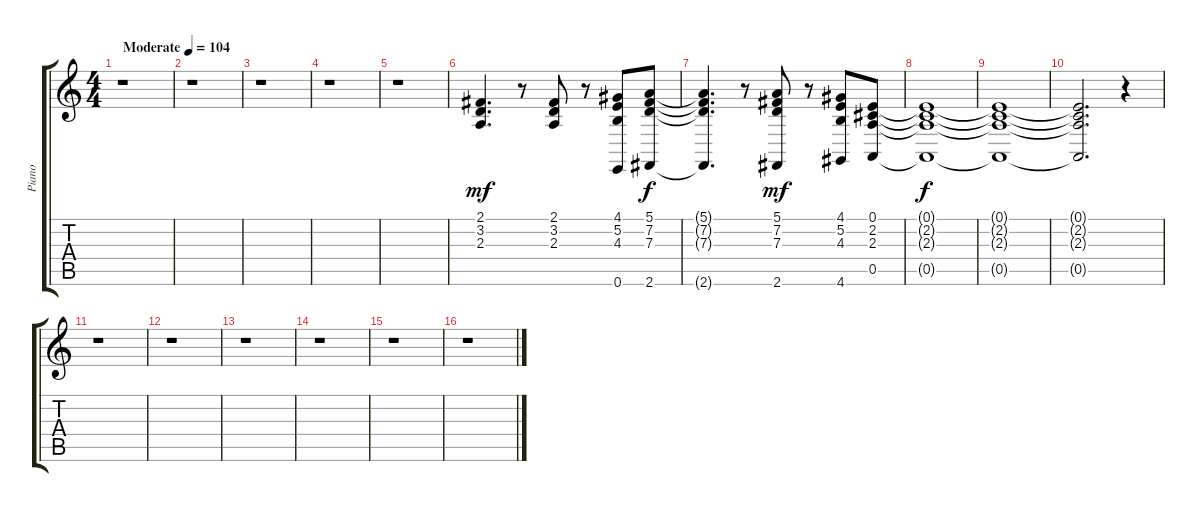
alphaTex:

\track ("Piano" "Piano") {instrument brightacousticpiano}
\staff {score tabs}
\tuning (E4 B3 G3 D3 A2 E2) {hide}
\ts (4 4)
\tempo (104 "Moderate")
\clef g2
\ks c
r.1{dy mf instrument brightacousticpiano} |
r.1 |
r.1 |
r.1 |
r.1 |
(2.1 3.2 2.3).4{d} r.8 (2.1 3.2 2.3).8 r.8 (4.1 5.2 4.3 0.6).8 (5.1 7.2 7.3 2.6).8{dy f} |
(5.1{t} 7.2{t} 7.3{t} 2.6{t}).4{d} r.8 (5.1 7.2 7.3 2.6).8{dy mf} r.8 (4.1 5.2 4.3 4.6).8 (0.1 2.2 2.3 0.5).8 |
(0.1{t} 2.2{t} 2.3{t} 0.5{t}).1{dy f} |
(0.1{t} 2.2{t} 2.3{t} 0.5{t}).1 |
(0.1{t} 2.2{t} 2.3{t} 0.5{t}).2{d} r.4 |
r.1 |
r.1 |
r.1 |
r.1 |
r.1 |
r.1
